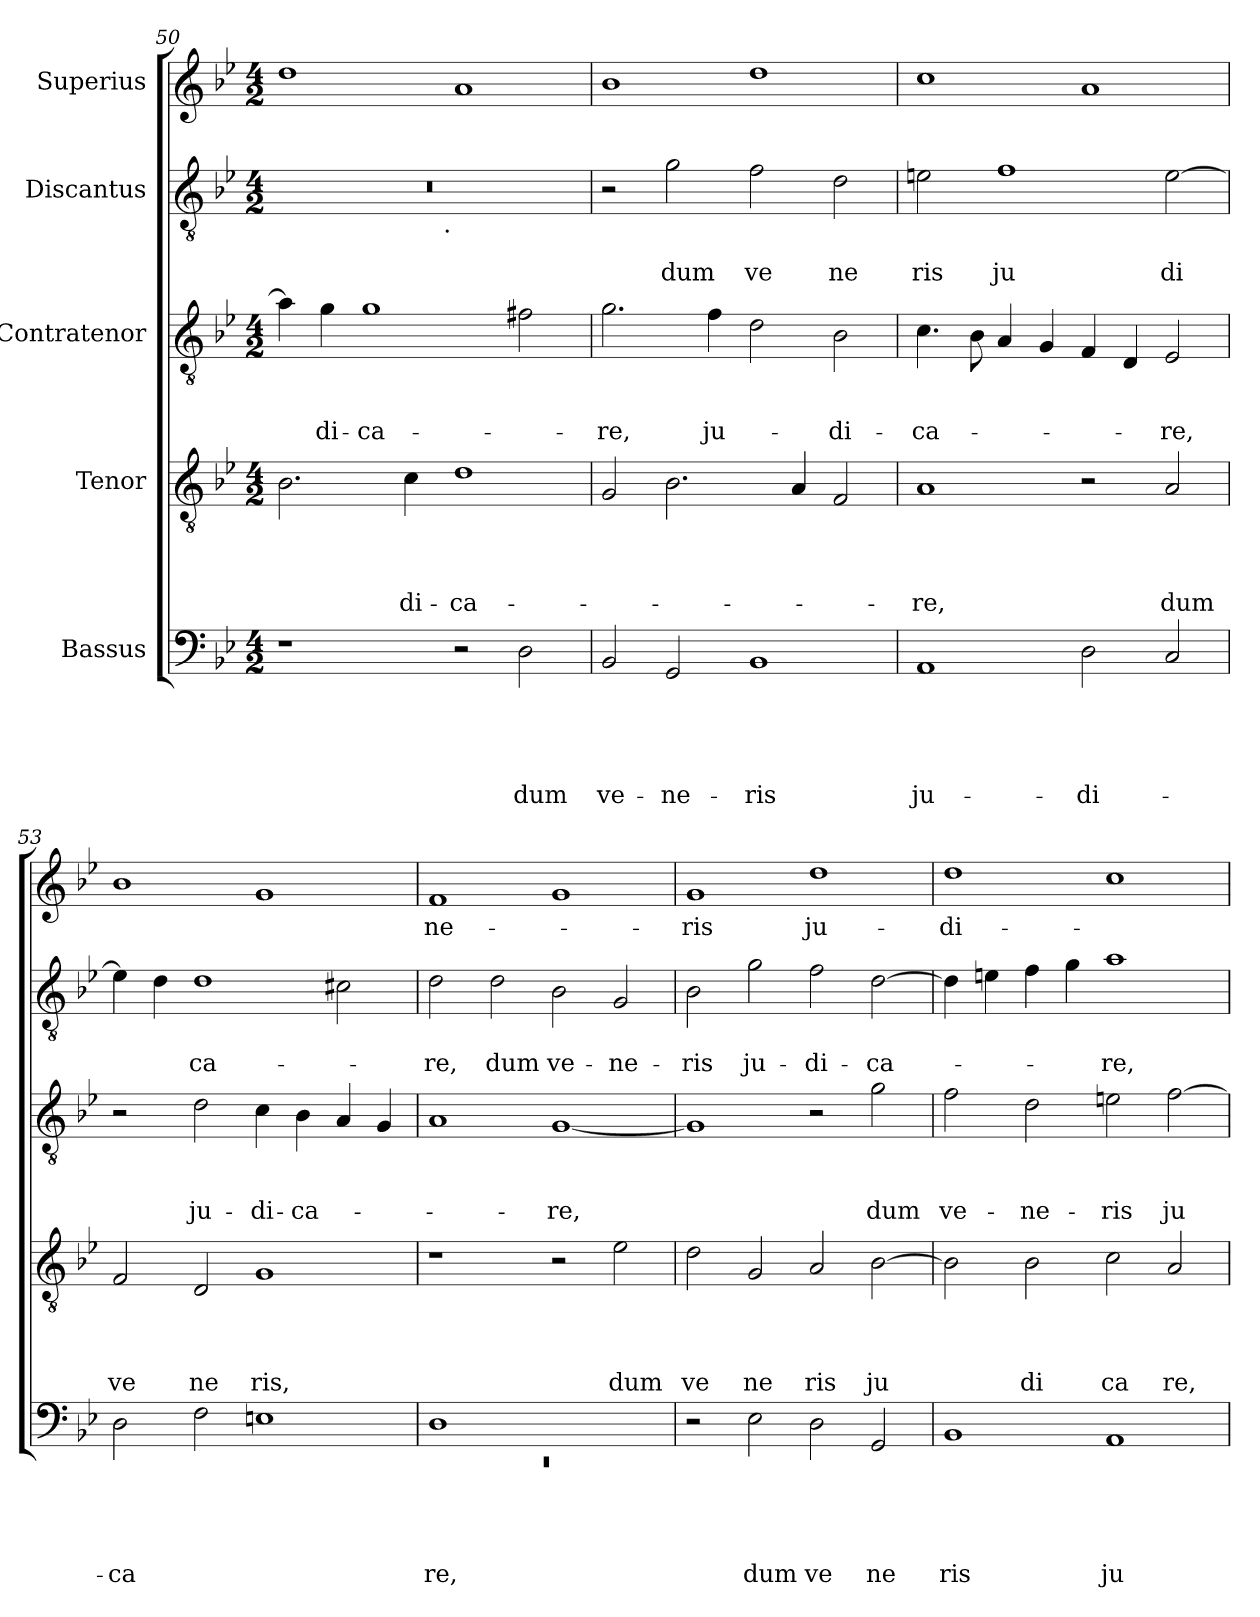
**kern	**text	**text	**text	**text	**text	**kern	**text	**text	**text	**text	**kern	**text	**text	**text	**kern	**text	**text	**kern	**text
*part5	*part5	*part5	*part5	*part5	*part5	*part4	*part4	*part4	*part4	*part4	*part3	*part3	*part3	*part3	*part2	*part2	*part2	*part1	*part1
*staff5	*staff5	*staff5	*staff5	*staff5	*staff5	*staff4	*staff4	*staff4	*staff4	*staff4	*staff3	*staff3	*staff3	*staff3	*staff2	*staff2	*staff2	*staff1	*staff1
*I"Bassus	*	*	*	*	*	*I"Tenor	*	*	*	*	*I"Contratenor	*	*	*	*I"Discantus	*	*	*I"Superius	*
*clefF4	*	*	*	*	*	*clefGv2	*	*	*	*	*clefGv2	*	*	*	*clefGv2	*	*	*clefG2	*
*k[b-e-]	*	*	*	*	*	*k[b-e-]	*	*	*	*	*k[b-e-]	*	*	*	*k[b-e-]	*	*	*k[b-e-]	*
*B-:	*	*	*	*	*	*B-:	*	*	*	*	*B-:	*	*	*	*B-:	*	*	*B-:	*
*M4/2	*	*	*	*	*	*M4/2	*	*	*	*	*M4/2	*	*	*	*M4/2	*	*	*M4/2	*
=50	=50	=50	=50	=50	=50	=50	=50	=50	=50	=50	=50	=50	=50	=50	=50	=50	=50	=50	=50
*	*	*	*	*	*	*	*	*	*	*	*	*	*	*	*^	*	*	*	*
1r	.	.	.	.	.	2.B-\	.	.	.	.	4a\]	.	.	.	0r	2ryy	.	.	1dd	.
!	!	!	!	!	!	!	!	!	!	!	!	!	!	!LO:LY:b	!	!	!	!	!	!
.	.	.	.	.	.	.	.	.	.	.	4g\	.	.	-di-	.	.	.	.	.	.
!	!	!	!	!	!	!	!	!	!	!	!	!	!	!LO:LY:b	!	!	!	!	!	!
.	.	.	.	.	.	.	.	.	.	.	1g	.	.	-ca-	.	4...ryy	.	.	.	.
!	!	!	!	!	!	!	!	!	!	!LO:LY:b	!	!	!	!	!	!	!	!	!	!
.	.	.	.	.	.	4c\	.	.	.	-di-	.	.	.	.	.	.	.	.	.	.
!	!	!	!	!	!	!	!	!	!	!	!	!	!	!	!	!LO:TX:b:t=.	!	!	!	!
.	.	.	.	.	.	.	.	.	.	.	.	.	.	.	.	1ryy	.	.	.	.
!	!	!	!	!	!	!	!	!	!	!LO:LY:b	!	!	!	!	!	!	!	!	!	!
2r	.	.	.	.	.	1d	.	.	.	-ca-	.	.	.	.	.	.	.	.	1a	.
!	!	!	!	!	!LO:LY:b	!	!	!	!	!	!	!	!	!	!	!	!	!	!	!
2D\	.	.	.	.	dum	.	.	.	.	.	2f#X\	.	.	.	.	.	.	.	.	.
.	.	.	.	.	.	.	.	.	.	.	.	.	.	.	.	32ryy	.	.	.	.
=51	=51	=51	=51	=51	=51	=51	=51	=51	=51	=51	=51	=51	=51	=51	=51	=51	=51	=51	=51	=51
!	!	!	!	!	!LO:LY:b	!	!	!	!	!	!	!	!	!LO:LY:b	!	!	!	!	!	!
*	*	*	*	*	*	*	*	*	*	*	*	*	*	*	*v	*v	*	*	*	*
2BB-/	.	.	.	.	ve-	2G/	.	.	.	.	2.g\	.	.	-re,	2r	.	.	1b-	.
!	!	!	!	!	!LO:LY:b	!	!	!	!	!	!	!	!	!	!	!	!LO:LY:b	!	!
2GG/	.	.	.	.	-ne-	2.B-\	.	.	.	.	.	.	.	.	2g\	.	dum	.	.
!	!	!	!	!	!	!	!	!	!	!	!	!	!	!LO:LY:b	!	!	!	!	!
.	.	.	.	.	.	.	.	.	.	.	4f\	.	.	ju-	.	.	.	.	.
!	!	!	!	!	!LO:LY:b	!	!	!	!	!	!	!	!	!	!	!	!LO:LY:b	!	!
1BB-	.	.	.	.	-ris	.	.	.	.	.	2d\	.	.	.	2f\	.	ve	1dd	.
.	.	.	.	.	.	4A/	.	.	.	.	.	.	.	.	.	.	.	.	.
!	!	!	!	!	!	!	!	!	!	!	!	!	!	!LO:LY:b	!	!	!LO:LY:b	!	!
.	.	.	.	.	.	2F/	.	.	.	.	2B-\	.	.	-di-	2d\	.	ne	.	.
=52	=52	=52	=52	=52	=52	=52	=52	=52	=52	=52	=52	=52	=52	=52	=52	=52	=52	=52	=52
!	!	!	!	!	!LO:LY:b	!	!	!	!	!LO:LY:b	!	!	!	!LO:LY:b	!	!	!LO:LY:b	!	!
1AA	.	.	.	.	ju-	1A	.	.	.	-re,	4.c\	.	.	-ca-	2en\	.	ris	1cc	.
.	.	.	.	.	.	.	.	.	.	.	8B-\	.	.	.	.	.	.	.	.
!	!	!	!	!	!	!	!	!	!	!	!	!	!	!	!	!	!LO:LY:b	!	!
.	.	.	.	.	.	.	.	.	.	.	4A/	.	.	.	1f	.	ju	.	.
.	.	.	.	.	.	.	.	.	.	.	4G/	.	.	.	.	.	.	.	.
!	!	!	!	!	!LO:LY:b	!	!	!	!	!	!	!	!	!	!	!	!	!	!
2D\	.	.	.	.	-di-	2r	.	.	.	.	4F/	.	.	.	.	.	.	1a	.
.	.	.	.	.	.	.	.	.	.	.	4D/	.	.	.	.	.	.	.	.
!	!	!	!	!	!	!	!	!	!	!LO:LY:b	!	!	!	!LO:LY:b	!	!	!LO:LY:b	!	!
2C/	.	.	.	.	.	2A/	.	.	.	dum	2E-/	.	.	-re,	[<2e\	.	di	.	.
!!LO:LB:g=z
=53	=53	=53	=53	=53	=53	=53	=53	=53	=53	=53	=53	=53	=53	=53	=53	=53	=53	=53	=53
!	!	!	!	!	!LO:LY:b	!	!	!	!	!LO:LY:b	!	!	!	!	!	!	!	!	!
2D\	.	.	.	.	-ca	2F/	.	.	.	ve	2r	.	.	.	4e\]	.	.	1b-	.
.	.	.	.	.	.	.	.	.	.	.	.	.	.	.	4d\	.	.	.	.
!	!	!	!	!	!	!	!	!	!	!LO:LY:b	!	!	!	!LO:LY:b	!	!	!LO:LY:b	!	!
2F\	.	.	.	.	.	2D/	.	.	.	ne	2d\	.	.	ju-	1d	.	ca-	.	.
!	!	!	!	!	!	!	!	!	!	!LO:LY:b	!	!	!	!LO:LY:b	!	!	!	!	!
1En	.	.	.	.	.	1G	.	.	.	ris,	4c\	.	.	-di-	.	.	.	1g	.
!	!	!	!	!	!	!	!	!	!	!	!	!	!	!LO:LY:b	!	!	!	!	!
.	.	.	.	.	.	.	.	.	.	.	4B-\	.	.	-ca-	.	.	.	.	.
.	.	.	.	.	.	.	.	.	.	.	4A/	.	.	.	2c#X\	.	.	.	.
.	.	.	.	.	.	.	.	.	.	.	4G/	.	.	.	.	.	.	.	.
=54	=54	=54	=54	=54	=54	=54	=54	=54	=54	=54	=54	=54	=54	=54	=54	=54	=54	=54	=54
*^	*	*	*	*	*	*	*	*	*	*	*	*	*	*	*	*	*	*	*
!	!LO:N:vis=1	!	!	!	!	!LO:LY:b	!	!	!	!	!	!	!	!	!	!	!	!LO:LY:b	!	!LO:LY:b
1D	0rEE	.	.	.	.	re,	1r	.	.	.	.	1A	.	.	.	2d\	.	-re,	1f	ne-
!	!	!	!	!	!	!	!	!	!	!	!	!	!	!	!	!	!	!LO:LY:b	!	!
.	.	.	.	.	.	.	.	.	.	.	.	.	.	.	.	2d\	.	dum	.	.
!	!	!	!	!	!	!	!	!	!	!	!	!	!	!	!LO:LY:b	!	!	!LO:LY:b	!	!
1ryy	.	.	.	.	.	.	2r	.	.	.	.	[<1G	.	.	-re,	2B-\	.	ve-	1g	.
!	!	!	!	!	!	!	!	!	!	!	!LO:LY:b	!	!	!	!	!	!	!LO:LY:b	!	!
.	.	.	.	.	.	.	2e-\	.	.	.	dum	.	.	.	.	2G/	.	-ne-	.	.
*v	*v	*	*	*	*	*	*	*	*	*	*	*	*	*	*	*	*	*	*	*
=55	=55	=55	=55	=55	=55	=55	=55	=55	=55	=55	=55	=55	=55	=55	=55	=55	=55	=55	=55
!	!	!	!	!	!	!	!	!	!	!LO:LY:b	!	!	!	!	!	!	!LO:LY:b	!	!LO:LY:b
2r	.	.	.	.	.	2d\	.	.	.	ve	1G]	.	.	.	2B-\	.	-ris	1g	-ris
!	!	!	!	!	!LO:LY:b	!	!	!	!	!LO:LY:b	!	!	!	!	!	!	!LO:LY:b	!	!
2E-\	.	.	.	.	dum	2G/	.	.	.	ne	.	.	.	.	2g\	.	ju-	.	.
!	!	!	!	!	!LO:LY:b	!	!	!	!	!LO:LY:b	!	!	!	!	!	!	!LO:LY:b	!	!LO:LY:b
2D\	.	.	.	.	ve	2A/	.	.	.	ris	2r	.	.	.	2f\	.	-di-	1dd	ju-
!	!	!	!	!	!LO:LY:b	!	!	!	!	!LO:LY:b	!	!	!	!LO:LY:b	!	!	!LO:LY:b	!	!
2GG/	.	.	.	.	ne	[>2B-\	.	.	.	ju	2g\	.	.	dum	[>2d\	.	-ca-	.	.
=56	=56	=56	=56	=56	=56	=56	=56	=56	=56	=56	=56	=56	=56	=56	=56	=56	=56	=56	=56
!	!	!	!	!	!LO:LY:b	!	!	!	!	!	!	!	!	!LO:LY:b	!	!	!	!	!LO:LY:b
1BB-	.	.	.	.	ris	2B-\]	.	.	.	.	2f\	.	.	ve-	4d\]	.	.	1dd	-di-
.	.	.	.	.	.	.	.	.	.	.	.	.	.	.	4en\	.	.	.	.
!	!	!	!	!	!	!	!	!	!	!LO:LY:b	!	!	!	!LO:LY:b	!	!	!	!	!
.	.	.	.	.	.	2B-\	.	.	.	di	2d\	.	.	-ne-	4f\	.	.	.	.
.	.	.	.	.	.	.	.	.	.	.	.	.	.	.	4g\	.	.	.	.
!	!	!	!	!	!LO:LY:b	!	!	!	!	!LO:LY:b	!	!	!	!LO:LY:b	!	!	!LO:LY:b	!	!
1AA	.	.	.	.	ju	2c\	.	.	.	ca	2en\	.	.	-ris	1a	.	-re,	1cc	.
!	!	!	!	!	!	!	!	!	!	!LO:LY:b	!	!	!	!LO:LY:b	!	!	!	!	!
.	.	.	.	.	.	2A/	.	.	.	re,	[>2f\	.	.	ju-	.	.	.	.	.
=	=	=	=	=	=	=	=	=	=	=	=	=	=	=	=	=	=	=	=
*-	*-	*-	*-	*-	*-	*-	*-	*-	*-	*-	*-	*-	*-	*-	*-	*-	*-	*-	*-
